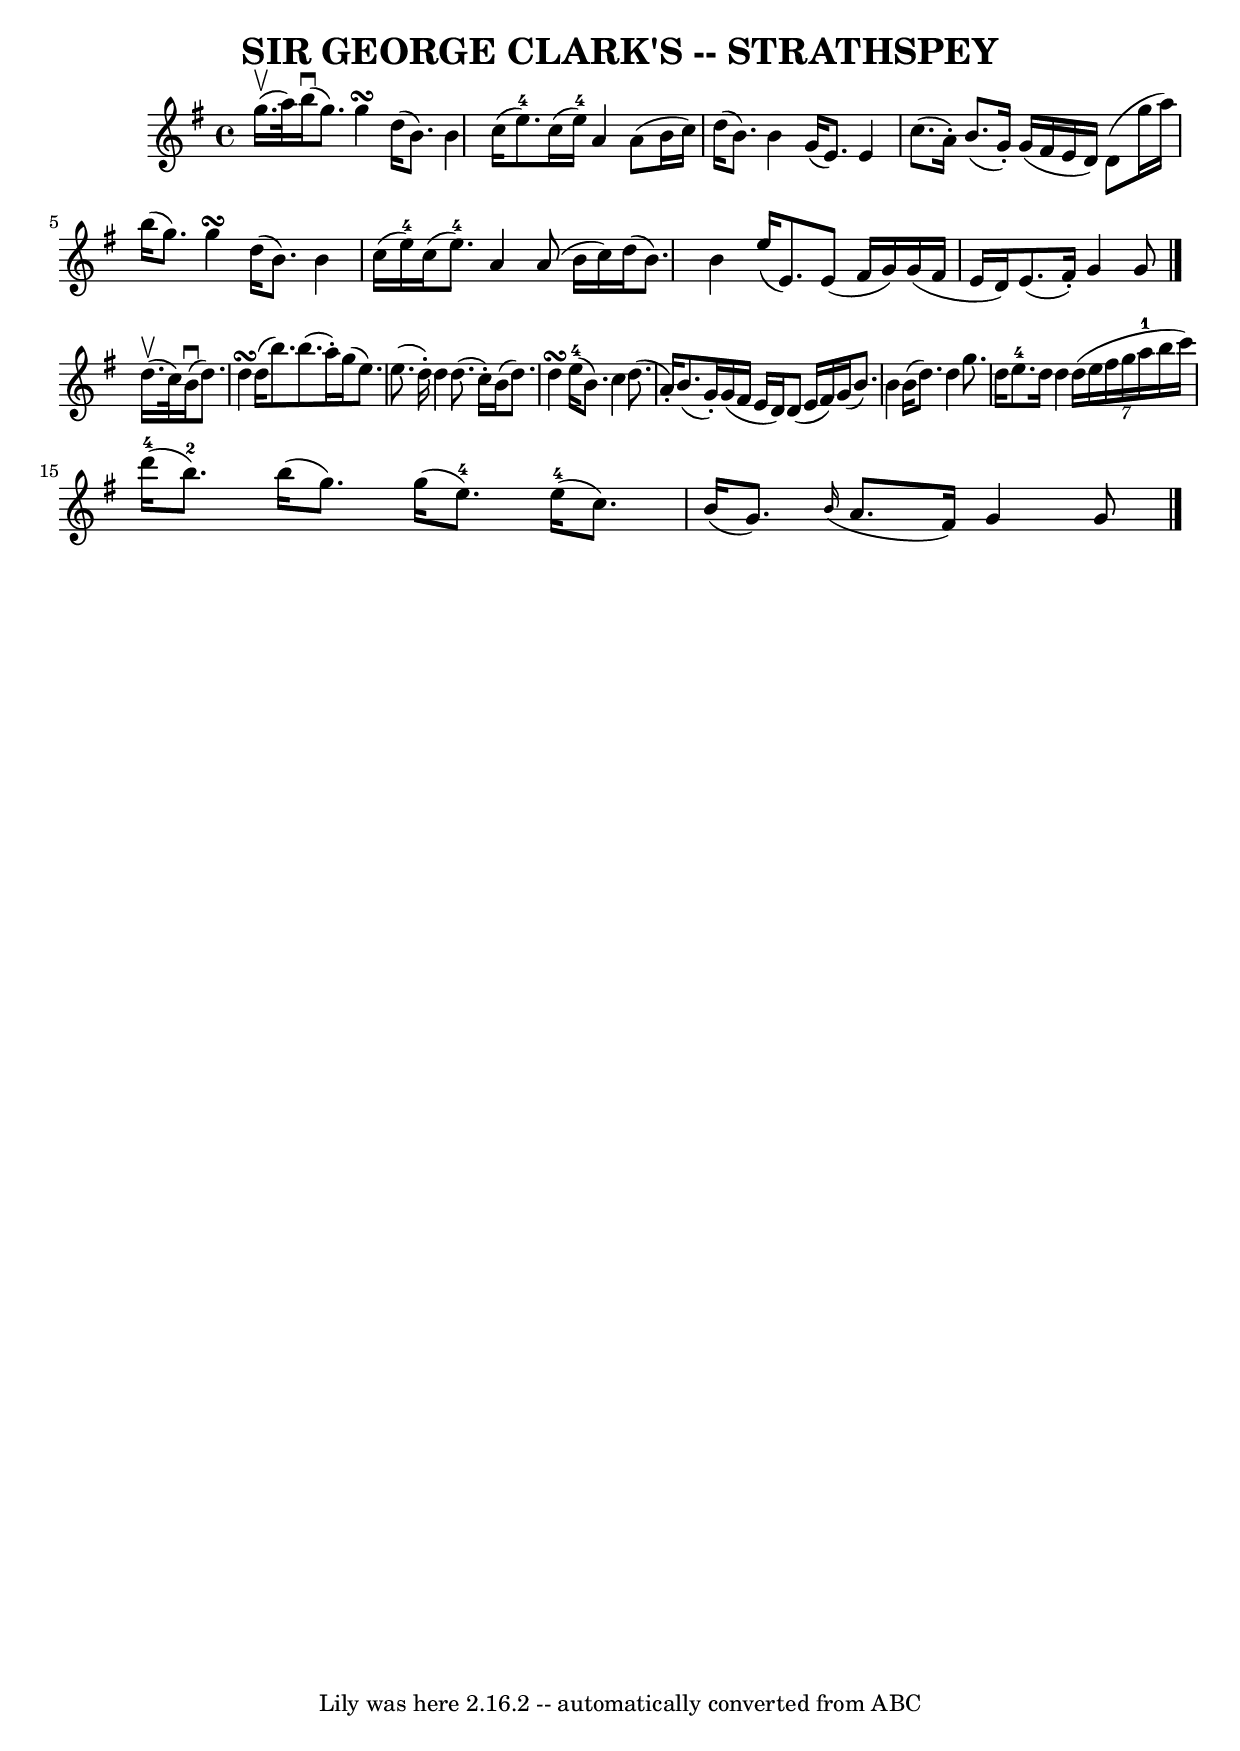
\version "2.16.2"
\include "Mammoth.ily"
\header {
  %% book = "Ryan's Mammoth Collection of Fiddle Tunes"
  composer = ""
  crossRefNumber = "1"
  footnotes = ""
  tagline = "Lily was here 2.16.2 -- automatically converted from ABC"
  title = "SIR GEORGE CLARK'S -- STRATHSPEY"

}
voicedefault =  {


  \override Staff.TimeSignature #'style = #'C
  \time 4/4 
  \key g \major
  g''16. (^\upbow a''32)   |
  b''16 (^\downbow g''8.) g''4\turn d''16 (b'8.) b'4    |
  
  c''16 (e''8.-4) c''16 (e''16-4) a'4 a'8 (b'16    
  c''16)   |
  d''16 (b'8.) b'4 g'16 (e'8.) e'4    
  |
  c''8. (a'16-.) b'8. (g'16-.) g'16 (fis'16 e'16 
  d'16) d'8 (g''16 a''16)   |
  b''16 (g''8.)   
  g''4\turn d''16 (b'8.) b'4    |
  c''16 (e''16-4)   
  c''16 (e''8.-4) a'4 a'8 (b'16 c''16)   |
  d''16 (b'8.) b'4 e''16 (e'8.) e'8 (fis'16 g'16)   
  |
  g'16 (fis'16 e'16 d'16) e'8. (fis'16-.) g'4    
  g'8    \bar "|." d''16. (^\upbow c''32)   |
  b'16 (^\downbow d''8.) d''4\turn d''16 (b''8.) b''8. (a''16-.)   |
  g''16 (e''8.) e''8. (d''16-.) d''4 d''8. (
  c''16-.)   |
  b'16 (d''8.) d''4\turn e''16-4(
  b'8.) c''4    |
  d''8. (a'16-.) b'8. (g'16-.) g'16 (fis'16 e'16 d'16) d'8 (e'16 fis'16)   |
  g'16 (b'8.) b'4 b'16 (d''8.) d''4    |
  g''8. d''16    
  e''8.-4 d''16 d''4    \times 6/7 { d''16 (e''16 fis''16    
				     g''16 a''16-1 b''16 c'''16) 
				   }   |
  d'''16-4(
  b''8.-2) b''16 (g''8.) g''16 (e''8.-4) e''16-4(
  c''8.)   |
  b'16 (g'8.)   \grace { b'16 (
		       } a'8.    
  fis'16) g'4 g'8    \bar "|."   

}

\score{
  <<

    \context Staff="default"
    {
      \voicedefault 
      
    }

  >>
  \layout {
    
  }
  \midi {
  }

}
